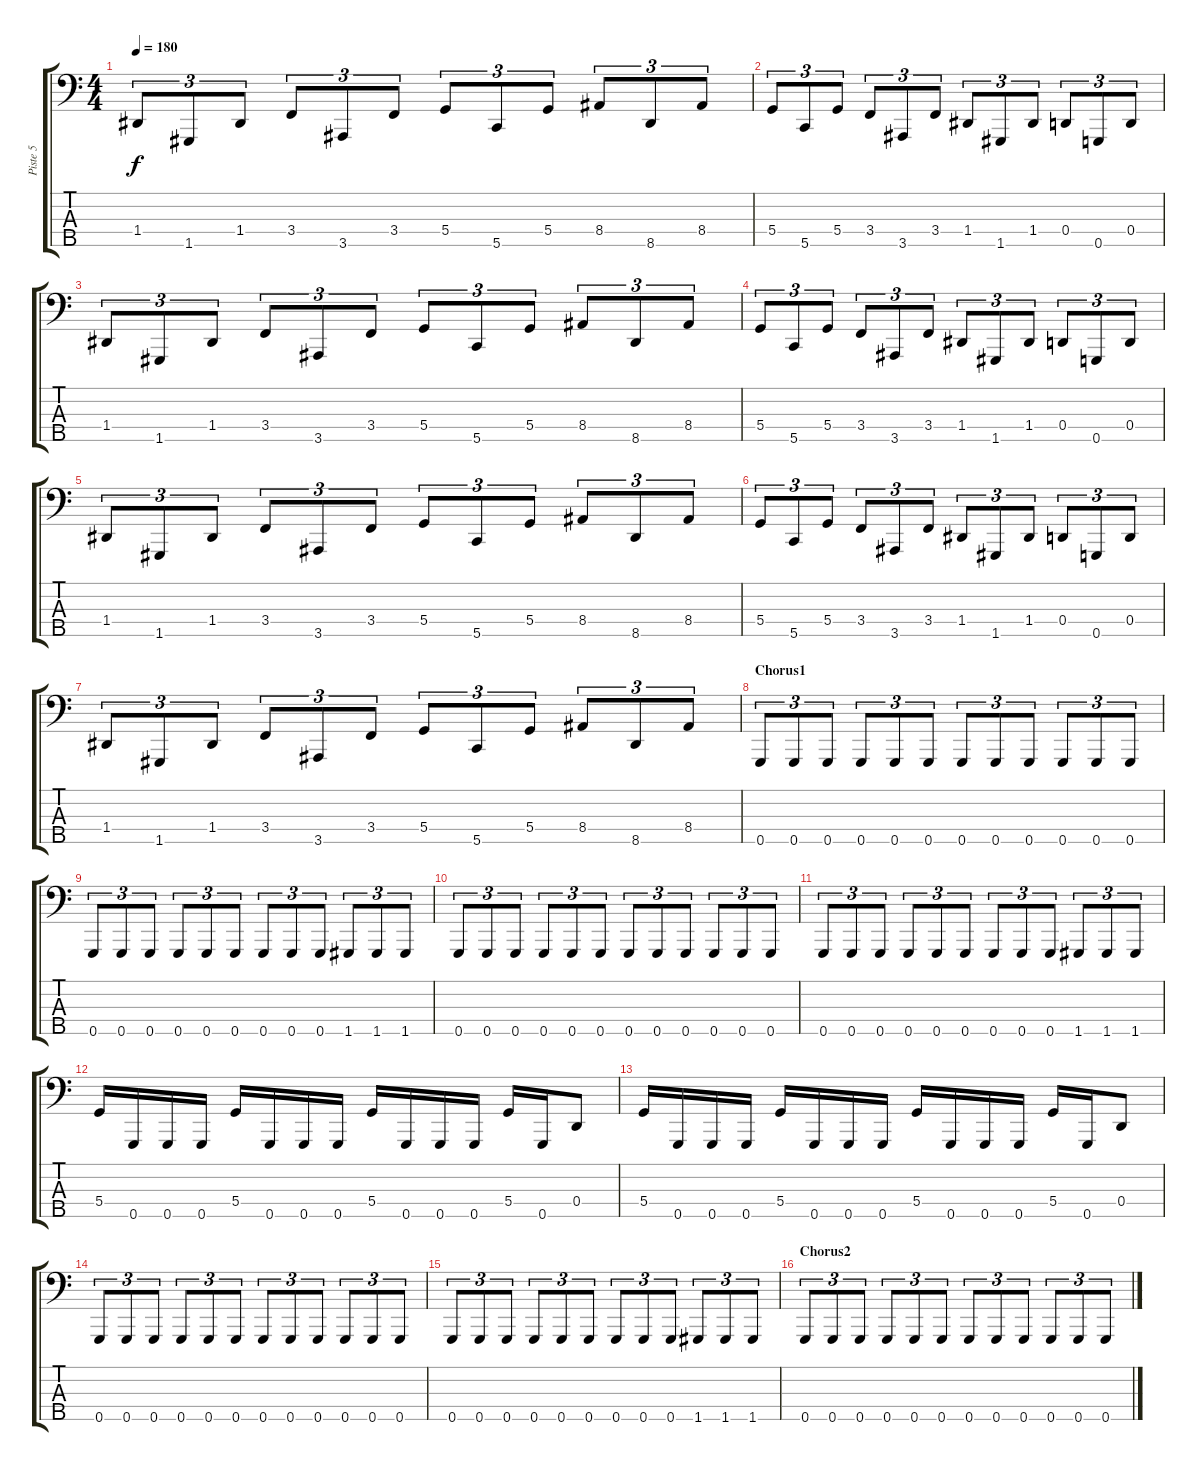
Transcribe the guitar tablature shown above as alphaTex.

\track ("Piste 5" "Piste 5") {instrument slapbass2}
\staff {score tabs}
\tuning (F2 C2 G1 D1 G0) {hide}
\ts (4 4)
\tempo 180
\clef f4
\ks c
1.4.8{tu (3 2) dy f} 1.5.8{tu (3 2)} 1.4.8{tu (3 2)} 3.4.8{tu (3 2)} 3.5.8{tu (3 2)} 3.4.8{tu (3 2)} 5.4.8{tu (3 2)} 5.5.8{tu (3 2)} 5.4.8{tu (3 2)} 8.4.8{tu (3 2)} 8.5.8{tu (3 2)} 8.4.8{tu (3 2)} |
5.4.8{tu (3 2)} 5.5.8{tu (3 2)} 5.4.8{tu (3 2)} 3.4.8{tu (3 2)} 3.5.8{tu (3 2)} 3.4.8{tu (3 2)} 1.4.8{tu (3 2)} 1.5.8{tu (3 2)} 1.4.8{tu (3 2)} 0.4.8{tu (3 2)} 0.5.8{tu (3 2)} 0.4.8{tu (3 2)} |
1.4.8{tu (3 2)} 1.5.8{tu (3 2)} 1.4.8{tu (3 2)} 3.4.8{tu (3 2)} 3.5.8{tu (3 2)} 3.4.8{tu (3 2)} 5.4.8{tu (3 2)} 5.5.8{tu (3 2)} 5.4.8{tu (3 2)} 8.4.8{tu (3 2)} 8.5.8{tu (3 2)} 8.4.8{tu (3 2)} |
5.4.8{tu (3 2)} 5.5.8{tu (3 2)} 5.4.8{tu (3 2)} 3.4.8{tu (3 2)} 3.5.8{tu (3 2)} 3.4.8{tu (3 2)} 1.4.8{tu (3 2)} 1.5.8{tu (3 2)} 1.4.8{tu (3 2)} 0.4.8{tu (3 2)} 0.5.8{tu (3 2)} 0.4.8{tu (3 2)} |
1.4.8{tu (3 2)} 1.5.8{tu (3 2)} 1.4.8{tu (3 2)} 3.4.8{tu (3 2)} 3.5.8{tu (3 2)} 3.4.8{tu (3 2)} 5.4.8{tu (3 2)} 5.5.8{tu (3 2)} 5.4.8{tu (3 2)} 8.4.8{tu (3 2)} 8.5.8{tu (3 2)} 8.4.8{tu (3 2)} |
5.4.8{tu (3 2)} 5.5.8{tu (3 2)} 5.4.8{tu (3 2)} 3.4.8{tu (3 2)} 3.5.8{tu (3 2)} 3.4.8{tu (3 2)} 1.4.8{tu (3 2)} 1.5.8{tu (3 2)} 1.4.8{tu (3 2)} 0.4.8{tu (3 2)} 0.5.8{tu (3 2)} 0.4.8{tu (3 2)} |
1.4.8{tu (3 2)} 1.5.8{tu (3 2)} 1.4.8{tu (3 2)} 3.4.8{tu (3 2)} 3.5.8{tu (3 2)} 3.4.8{tu (3 2)} 5.4.8{tu (3 2)} 5.5.8{tu (3 2)} 5.4.8{tu (3 2)} 8.4.8{tu (3 2)} 8.5.8{tu (3 2)} 8.4.8{tu (3 2)} |
\section ("" "Chorus1")
0.5.8{tu (3 2)} 0.5.8{tu (3 2)} 0.5.8{tu (3 2)} 0.5.8{tu (3 2)} 0.5.8{tu (3 2)} 0.5.8{tu (3 2)} 0.5.8{tu (3 2)} 0.5.8{tu (3 2)} 0.5.8{tu (3 2)} 0.5.8{tu (3 2)} 0.5.8{tu (3 2)} 0.5.8{tu (3 2)} |
0.5.8{tu (3 2)} 0.5.8{tu (3 2)} 0.5.8{tu (3 2)} 0.5.8{tu (3 2)} 0.5.8{tu (3 2)} 0.5.8{tu (3 2)} 0.5.8{tu (3 2)} 0.5.8{tu (3 2)} 0.5.8{tu (3 2)} 1.5.8{tu (3 2)} 1.5.8{tu (3 2)} 1.5.8{tu (3 2)} |
0.5.8{tu (3 2)} 0.5.8{tu (3 2)} 0.5.8{tu (3 2)} 0.5.8{tu (3 2)} 0.5.8{tu (3 2)} 0.5.8{tu (3 2)} 0.5.8{tu (3 2)} 0.5.8{tu (3 2)} 0.5.8{tu (3 2)} 0.5.8{tu (3 2)} 0.5.8{tu (3 2)} 0.5.8{tu (3 2)} |
0.5.8{tu (3 2)} 0.5.8{tu (3 2)} 0.5.8{tu (3 2)} 0.5.8{tu (3 2)} 0.5.8{tu (3 2)} 0.5.8{tu (3 2)} 0.5.8{tu (3 2)} 0.5.8{tu (3 2)} 0.5.8{tu (3 2)} 1.5.8{tu (3 2)} 1.5.8{tu (3 2)} 1.5.8{tu (3 2)} |
5.4.16 0.5.16 0.5.16 0.5.16 5.4.16 0.5.16 0.5.16 0.5.16 5.4.16 0.5.16 0.5.16 0.5.16 5.4.16 0.5.16 0.4.8 |
5.4.16 0.5.16 0.5.16 0.5.16 5.4.16 0.5.16 0.5.16 0.5.16 5.4.16 0.5.16 0.5.16 0.5.16 5.4.16 0.5.16 0.4.8 |
0.5.8{tu (3 2)} 0.5.8{tu (3 2)} 0.5.8{tu (3 2)} 0.5.8{tu (3 2)} 0.5.8{tu (3 2)} 0.5.8{tu (3 2)} 0.5.8{tu (3 2)} 0.5.8{tu (3 2)} 0.5.8{tu (3 2)} 0.5.8{tu (3 2)} 0.5.8{tu (3 2)} 0.5.8{tu (3 2)} |
0.5.8{tu (3 2)} 0.5.8{tu (3 2)} 0.5.8{tu (3 2)} 0.5.8{tu (3 2)} 0.5.8{tu (3 2)} 0.5.8{tu (3 2)} 0.5.8{tu (3 2)} 0.5.8{tu (3 2)} 0.5.8{tu (3 2)} 1.5.8{tu (3 2)} 1.5.8{tu (3 2)} 1.5.8{tu (3 2)} |
\section ("" "Chorus2")
0.5.8{tu (3 2)} 0.5.8{tu (3 2)} 0.5.8{tu (3 2)} 0.5.8{tu (3 2)} 0.5.8{tu (3 2)} 0.5.8{tu (3 2)} 0.5.8{tu (3 2)} 0.5.8{tu (3 2)} 0.5.8{tu (3 2)} 0.5.8{tu (3 2)} 0.5.8{tu (3 2)} 0.5.8{tu (3 2)}
